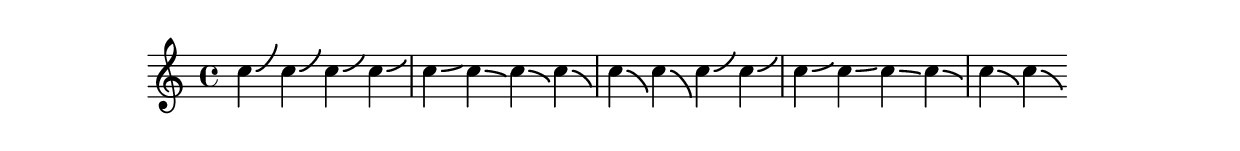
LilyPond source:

\version "2.19.21"

\header {

  texidoc = "Falls and doits can be created with bendAfter. They run
 to the next note, or to the next barline. Microtone bends (i.e. 
 \bendAfter #3.5) are also supported."

}

\paper {
  ragged-right = ##T
}

\relative {
  \override Score.SpacingSpanner.shortest-duration-space = #3.0
  c''4-\bendAfter #+5
  c4-\bendAfter #+4
  c4-\bendAfter #+3
  c4-\bendAfter #+2
  c4-\bendAfter #+1
  c4-\bendAfter #-1
  c4-\bendAfter #-2
  c4-\bendAfter #-3
  c4-\bendAfter #-4
  c4-\bendAfter #-5
  c4-\bendAfter #3.5
  c4-\bendAfter #2.5
  c4-\bendAfter #1.5
  c4-\bendAfter #0.5
  c4-\bendAfter #-0.5
  c4-\bendAfter #-1.5
  c4-\bendAfter #-2.5
  c4-\bendAfter #-3.5
}
